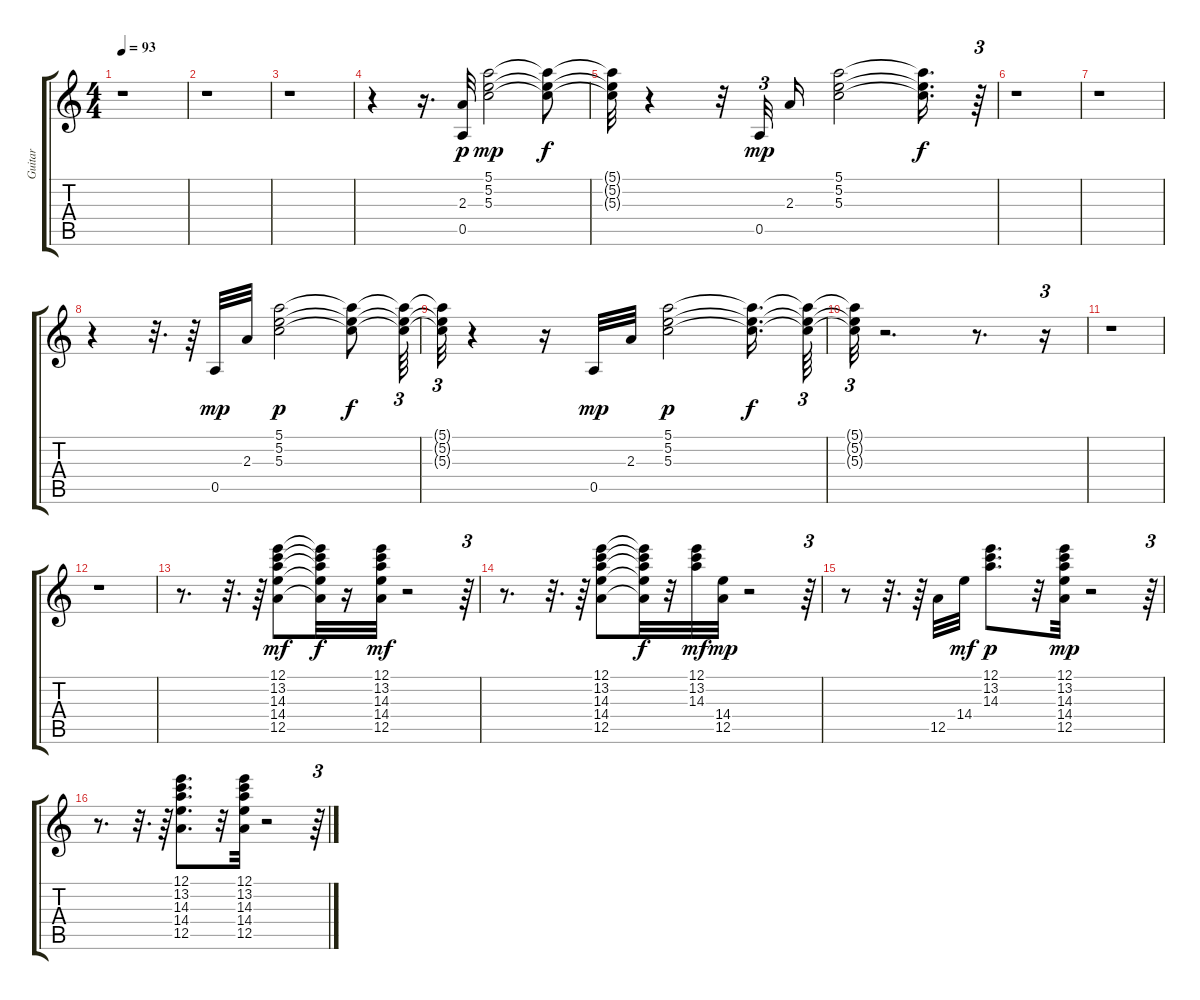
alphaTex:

\track ("Guitar" "Guitar") {instrument electricguitarclean}
\staff {score tabs}
\tuning (E4 B3 G3 D3 A2 E2) {hide}
\ts (4 4)
\tempo 93
\clef g2
\ks c
r.1{dy mf} |
r.1 |
r.1 |
r.4 r.16{d} (2.3 0.5).32{dy p} (5.1 5.2 5.3).2{dy mp} (5.1{t} 5.2{t} 5.3{t}).8{dy f} |
(5.1{t} 5.2{t} 5.3{t}).32 r.4 r.32 0.5.32{tu (3 2) dy mp} 2.3.16 (5.1 5.2 5.3).2 (5.1{t} 5.2{t} 5.3{t}).16{d dy f} r.64{tu (3 2)} |
r.1 |
r.1 |
r.4 r.32{d} r.64 0.5.32{dy mp} 2.3.32 (5.1 5.2 5.3).2{dy p} (5.1{t} 5.2{t} 5.3{t}).8{dy f} (5.1{t} 5.2{t} 5.3{t}).64{tu (3 2)} |
(5.1{t} 5.2{t} 5.3{t}).32{tu (3 2)} r.4 r.16 0.5.32{dy mp} 2.3.32 (5.1 5.2 5.3).2{dy p} (5.1{t} 5.2{t} 5.3{t}).16{d dy f} (5.1{t} 5.2{t} 5.3{t}).64{tu (3 2)} |
(5.1{t} 5.2{t} 5.3{t}).32{tu (3 2)} r.2{d} r.8{d} r.16{tu (3 2)} |
r.1 |
r.1 |
r.8{d} r.32{d} r.64 (12.1 13.2 14.3 14.4 12.5).8{dy mf} (12.1{t} 13.2{t} 14.3{t} 14.4{t} 12.5{t}).32{dy f} r.16 (12.1 13.2 14.3 14.4 12.5).32{dy mf} r.2 r.64{tu (3 2)} |
r.8{d} r.32{d} r.64 (12.1 13.2 14.3 14.4 12.5).8 (12.1{t} 13.2{t} 14.3{t} 14.4{t} 12.5{t}).32{dy f} r.32 (12.1 13.2 14.3).32{dy mf} (14.4 12.5).32{dy mp} r.2 r.64{tu (3 2)} |
r.8 r.32{d} r.64 12.5.32 14.4.32{dy mf} (12.1 13.2 14.3).8{d dy p} r.32 (12.1 13.2 14.3 14.4 12.5).32{dy mp} r.2 r.64{tu (3 2)} |
r.8{d} r.32{d} r.64 (12.1 13.2 14.3 14.4 12.5).8{d} r.32 (12.1 13.2 14.3 14.4 12.5).32 r.2 r.64{tu (3 2)}
